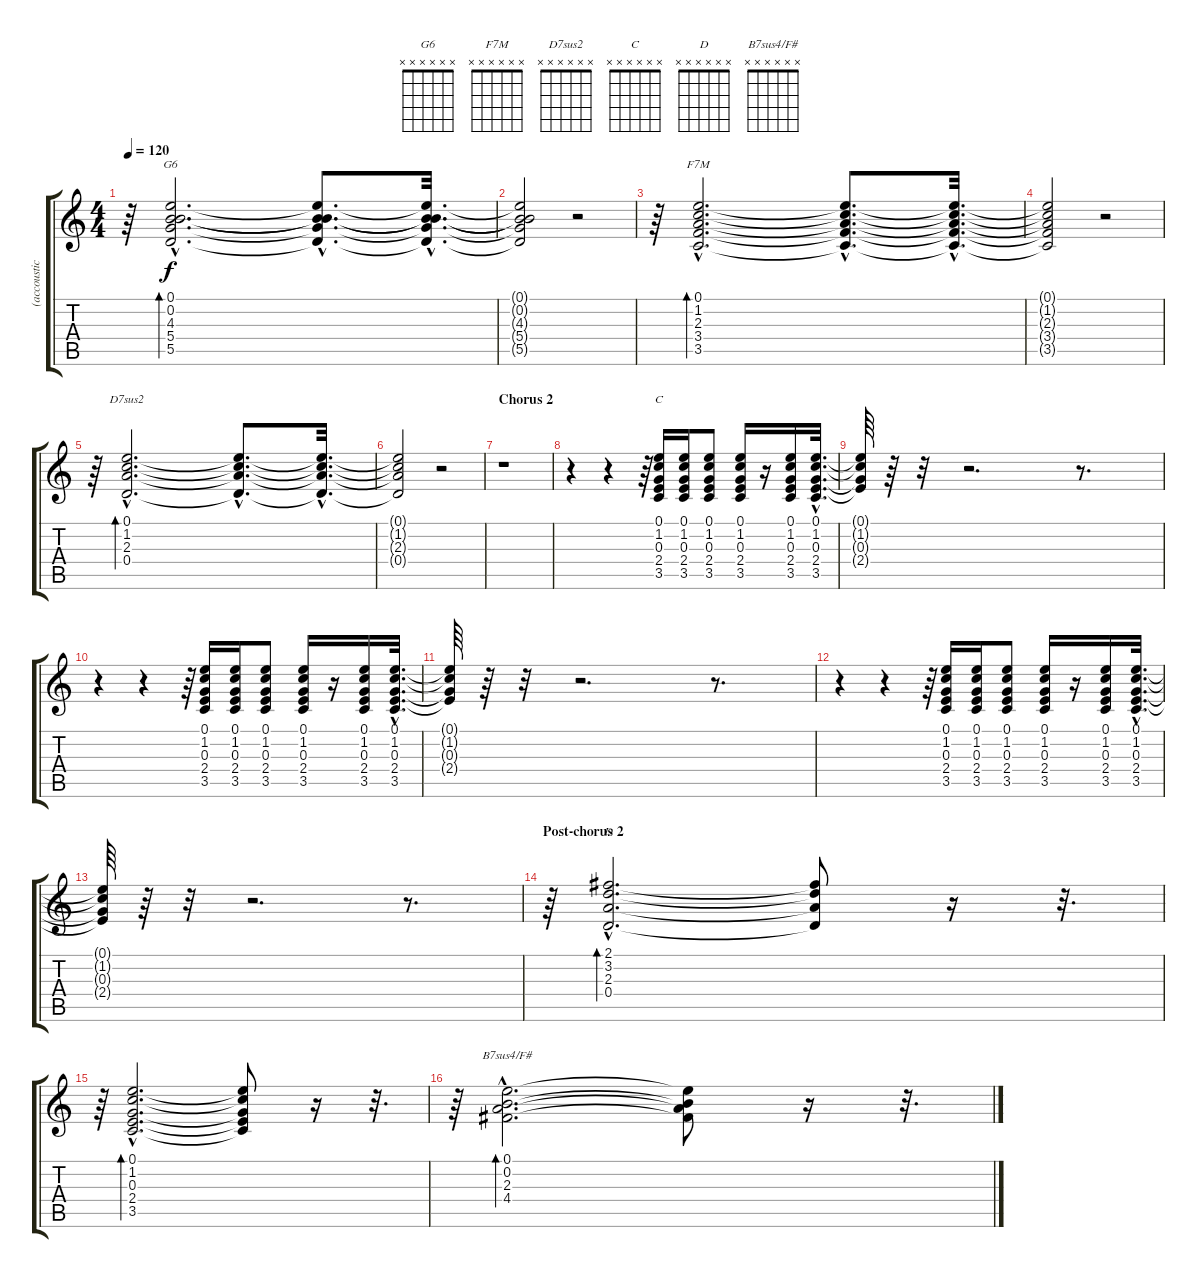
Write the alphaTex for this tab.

\track ("(accoustic stereo fx)" "(accoustic") {instrument acousticguitarsteel}
\staff {score tabs}
\tuning (E4 B3 G3 D3 A2 E2) {hide}
\chord ("G6" x x x x x x)
\chord ("F7M" x x x x x x)
\chord ("D7sus2" x x x x x x)
\chord ("C" x x x x x x)
\chord ("D" x x x x x x)
\chord ("B7sus4/F#" x x x x x x)
\ts (4 4)
\tempo 120
\clef g2
\ks c
r.64{dy f} (0.1{hac} 0.2{hac} 4.3{hac} 5.4{hac} 5.5{hac}).2{d bd 240 ch "G6"} (0.1{hac t} 0.2{hac t} 4.3{hac t} 5.4{hac t} 5.5{hac t}).8{d} (0.1{hac t} 0.2{hac t} 4.3{hac t} 5.4{hac t} 5.5{hac t}).32{d} |
(0.1{t} 0.2{t} 4.3{t} 5.4{t} 5.5{t}).2 r.2 |
r.64 (0.1{hac} 1.2{hac} 2.3{hac} 3.4{hac} 3.5{hac}).2{d bd 240 ch "F7M"} (0.1{hac t} 1.2{hac t} 2.3{hac t} 3.4{hac t} 3.5{hac t}).8{d} (0.1{hac t} 1.2{hac t} 2.3{hac t} 3.4{hac t} 3.5{hac t}).32{d} |
(0.1{t} 1.2{t} 2.3{t} 3.4{t} 3.5{t}).2 r.2 |
r.64 (0.1{hac} 1.2{hac} 2.3{hac} 0.4{hac}).2{d bd 240 ch "D7sus2"} (0.1{hac t} 1.2{hac t} 2.3{hac t} 0.4{hac t}).8{d} (0.1{hac t} 1.2{hac t} 2.3{hac t} 0.4{hac t}).32{d} |
(0.1{t} 1.2{t} 2.3{t} 0.4{t}).2 r.2 |
\section ("" "Chorus 2")
r.1 |
r.4 r.4 r.64 (0.1 1.2 0.3 2.4 3.5).16{ch "C"} (0.1 1.2 0.3 2.4 3.5).16 (0.1 1.2 0.3 2.4 3.5).8 (0.1 1.2 0.3 2.4 3.5).16 r.16 (0.1 1.2 0.3 2.4 3.5).16 (0.1{hac} 1.2{hac} 0.3{hac} 2.4{hac} 3.5{hac}).32{d} |
(0.1{t} 1.2{t} 0.3{t} 2.4{t}).64 r.64 r.32 r.2{d} r.8{d} |
r.4 r.4 r.64 (0.1 1.2 0.3 2.4 3.5).16 (0.1 1.2 0.3 2.4 3.5).16 (0.1 1.2 0.3 2.4 3.5).8 (0.1 1.2 0.3 2.4 3.5).16 r.16 (0.1 1.2 0.3 2.4 3.5).16 (0.1{hac} 1.2{hac} 0.3{hac} 2.4{hac} 3.5{hac}).32{d} |
(0.1{t} 1.2{t} 0.3{t} 2.4{t}).64 r.64 r.32 r.2{d} r.8{d} |
r.4 r.4 r.64 (0.1 1.2 0.3 2.4 3.5).16 (0.1 1.2 0.3 2.4 3.5).16 (0.1 1.2 0.3 2.4 3.5).8 (0.1 1.2 0.3 2.4 3.5).16 r.16 (0.1 1.2 0.3 2.4 3.5).16 (0.1{hac} 1.2{hac} 0.3{hac} 2.4{hac} 3.5{hac}).32{d} |
(0.1{t} 1.2{t} 0.3{t} 2.4{t}).64 r.64 r.32 r.2{d} r.8{d} |
\section ("" "Post-chorus 2")
r.64 (2.1{hac} 3.2{hac} 2.3{hac} 0.4{hac}).2{d bd 240 ch "D"} (2.1{t} 3.2{t} 2.3{t} 0.4{t}).8 r.16 r.32{d} |
r.64 (0.1{hac} 1.2{hac} 0.3{hac} 2.4{hac} 3.5{hac}).2{d bd 240} (0.1{t} 1.2{t} 0.3{t} 2.4{t} 3.5{t}).8 r.16 r.32{d} |
r.64 (0.1{hac} 0.2{hac} 2.3{hac} 4.4{hac}).2{d bd 240 ch "B7sus4/F#"} (0.1{t} 0.2{t} 2.3{t} 4.4{t}).8 r.16 r.32{d}
